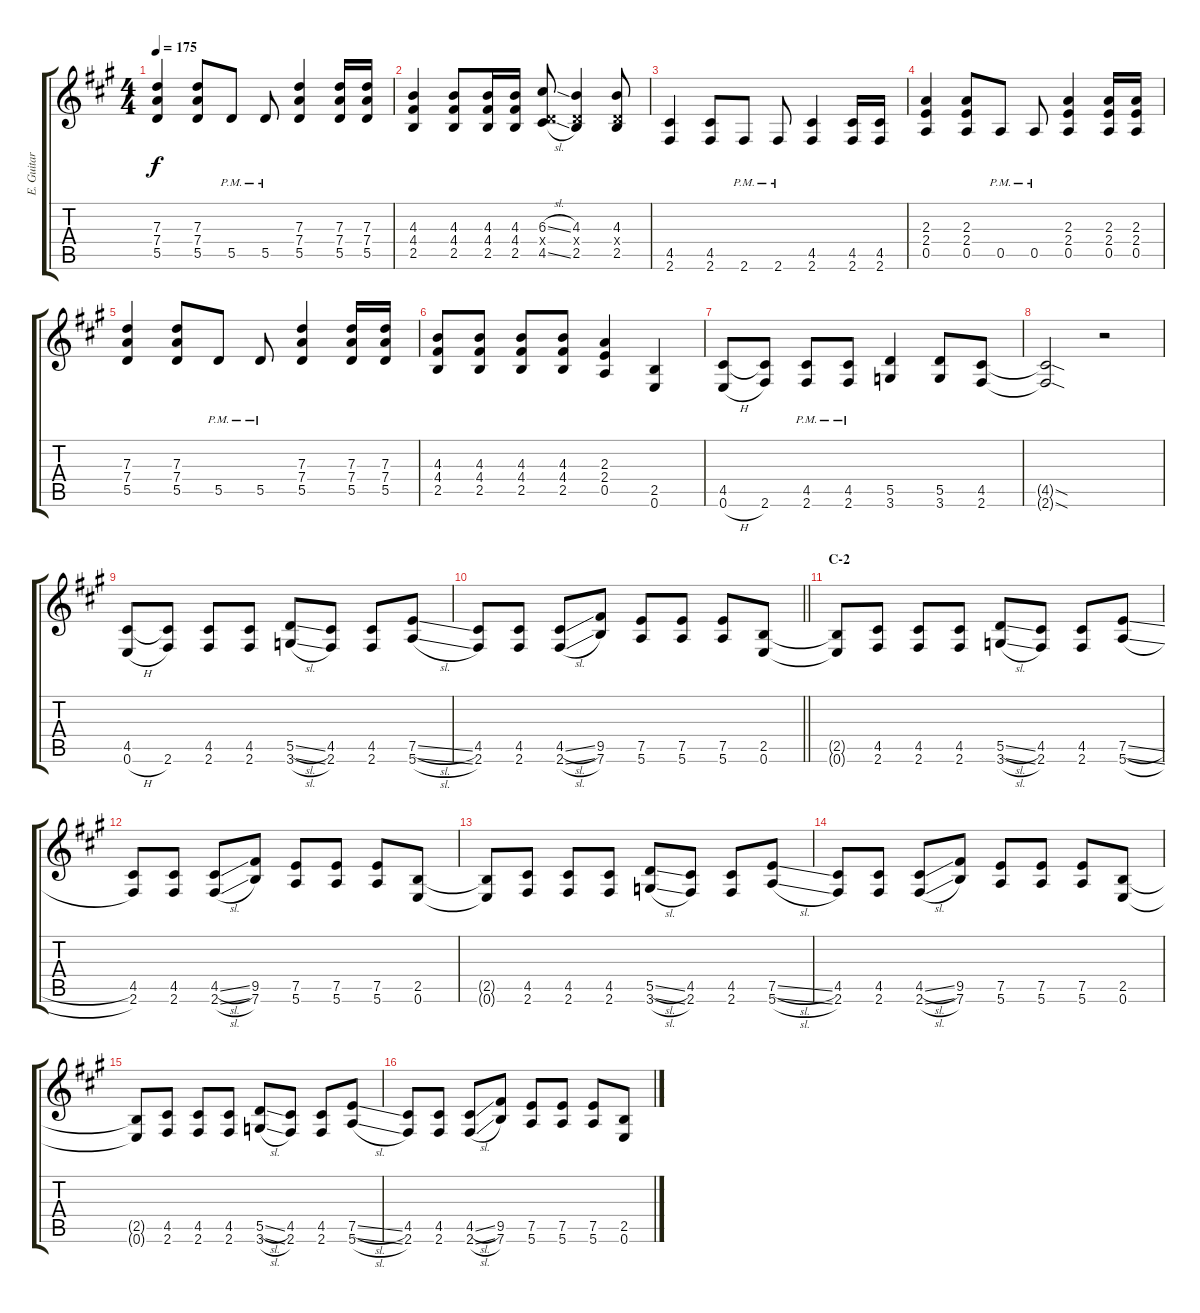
\track ("E. Guitar I" "E. Guitar ") {instrument overdrivenguitar}
\staff {score tabs}
\tuning (E4 B3 G3 D3 A2 E2) {hide}
\ts (4 4)
\tempo 175
\clef g2
\ks a
(7.3 7.4 5.5).4{dy f} (7.3 7.4 5.5).8 5.5{pm}.8 5.5{pm}.8 (7.3 7.4 5.5).4 (7.3 7.4 5.5).16 (7.3 7.4 5.5).16 |
(4.3 4.4 2.5).4 (4.3 4.4 2.5).8 (4.3 4.4 2.5).16 (4.3 4.4 2.5).16 (6.3{sl} 0.4{x} 4.5{sl}).8 (4.3 0.4{x} 2.5).4 (4.3 0.4{x} 2.5).8 |
(4.5 2.6).4 (4.5 2.6).8 2.6{pm}.8 2.6{pm}.8 (4.5 2.6).4 (4.5 2.6).16 (4.5 2.6).16 |
(2.3 2.4 0.5).4 (2.3 2.4 0.5).8 0.5{pm}.8 0.5{pm}.8 (2.3 2.4 0.5).4 (2.3 2.4 0.5).16 (2.3 2.4 0.5).16 |
(7.3 7.4 5.5).4 (7.3 7.4 5.5).8 5.5{pm}.8 5.5{pm}.8 (7.3 7.4 5.5).4 (7.3 7.4 5.5).16 (7.3 7.4 5.5).16 |
(4.3 4.4 2.5).8 (4.3 4.4 2.5).8 (4.3 4.4 2.5).8 (4.3 4.4 2.5).8 (2.3 2.4 0.5).4 (2.5 0.6).4 |
(4.5 0.6{h}).8 (4.5{t} 2.6).8 (4.5{pm} 2.6{pm}).8 (4.5{pm} 2.6{pm}).8 (5.5 3.6).4 (5.5 3.6).8 (4.5 2.6).8 |
(4.5{sod t} 2.6{sod t}).2 r.2 |
(4.5 0.6{h}).8 (4.5{t} 2.6).8 (4.5 2.6).8 (4.5 2.6).8 (5.5{sl} 3.6{sl}).8 (4.5 2.6).8 (4.5 2.6).8 (7.5{sl} 5.6{sl}).8 |
\barLineRight lightlight
(4.5 2.6).8 (4.5 2.6).8 (4.5{sl} 2.6{sl}).8 (9.5 7.6).8 (7.5 5.6).8 (7.5 5.6).8 (7.5 5.6).8 (2.5 0.6).8 |
\section ("" "C-2")
(2.5{t} 0.6{t}).8 (4.5 2.6).8 (4.5 2.6).8 (4.5 2.6).8 (5.5{sl} 3.6{sl}).8 (4.5 2.6).8 (4.5 2.6).8 (7.5{sl} 5.6{sl}).8 |
(4.5 2.6).8 (4.5 2.6).8 (4.5{sl} 2.6{sl}).8 (9.5 7.6).8 (7.5 5.6).8 (7.5 5.6).8 (7.5 5.6).8 (2.5 0.6).8 |
(2.5{t} 0.6{t}).8 (4.5 2.6).8 (4.5 2.6).8 (4.5 2.6).8 (5.5{sl} 3.6{sl}).8 (4.5 2.6).8 (4.5 2.6).8 (7.5{sl} 5.6{sl}).8 |
(4.5 2.6).8 (4.5 2.6).8 (4.5{sl} 2.6{sl}).8 (9.5 7.6).8 (7.5 5.6).8 (7.5 5.6).8 (7.5 5.6).8 (2.5 0.6).8 |
(2.5{t} 0.6{t}).8 (4.5 2.6).8 (4.5 2.6).8 (4.5 2.6).8 (5.5{sl} 3.6{sl}).8 (4.5 2.6).8 (4.5 2.6).8 (7.5{sl} 5.6{sl}).8 |
(4.5 2.6).8 (4.5 2.6).8 (4.5{sl} 2.6{sl}).8 (9.5 7.6).8 (7.5 5.6).8 (7.5 5.6).8 (7.5 5.6).8 (2.5 0.6).8
